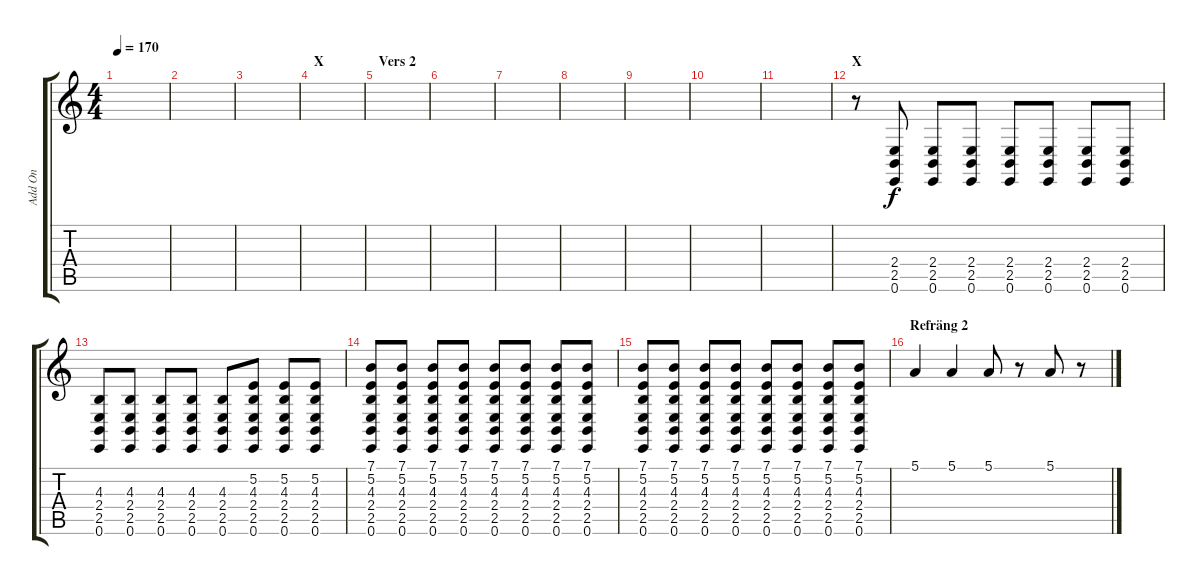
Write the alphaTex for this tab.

\track ("Add On" "Add On") {instrument pizzicatostrings}
\staff {score tabs}
\tuning (E4 B3 G3 D3 A2 E2) {hide}
\ts (4 4)
\tempo 170
\clef g2
\ks c
|
|
|
\section ("" "X")
|
\section ("" "Vers 2")
|
|
|
|
|
|
|
\section ("" "X")
r.8 (2.4 2.5 0.6).8 (2.4 2.5 0.6).8 (2.4 2.5 0.6).8 (2.4 2.5 0.6).8 (2.4 2.5 0.6).8 (2.4 2.5 0.6).8 (2.4 2.5 0.6).8 |
(4.3 2.4 2.5 0.6).8 (4.3 2.4 2.5 0.6).8 (4.3 2.4 2.5 0.6).8 (4.3 2.4 2.5 0.6).8 (4.3 2.4 2.5 0.6).8 (5.2 4.3 2.4 2.5 0.6).8 (5.2 4.3 2.4 2.5 0.6).8 (5.2 4.3 2.4 2.5 0.6).8 |
(7.1 5.2 4.3 2.4 2.5 0.6).8 (7.1 5.2 4.3 2.4 2.5 0.6).8 (7.1 5.2 4.3 2.4 2.5 0.6).8 (7.1 5.2 4.3 2.4 2.5 0.6).8 (7.1 5.2 4.3 2.4 2.5 0.6).8 (7.1 5.2 4.3 2.4 2.5 0.6).8 (7.1 5.2 4.3 2.4 2.5 0.6).8 (7.1 5.2 4.3 2.4 2.5 0.6).8 |
(7.1 5.2 4.3 2.4 2.5 0.6).8 (7.1 5.2 4.3 2.4 2.5 0.6).8 (7.1 5.2 4.3 2.4 2.5 0.6).8 (7.1 5.2 4.3 2.4 2.5 0.6).8 (7.1 5.2 4.3 2.4 2.5 0.6).8 (7.1 5.2 4.3 2.4 2.5 0.6).8 (7.1 5.2 4.3 2.4 2.5 0.6).8 (7.1 5.2 4.3 2.4 2.5 0.6).8 |
\section ("" "Refräng 2")
5.1.4 5.1.4 5.1.8 r.8 5.1.8 r.8
